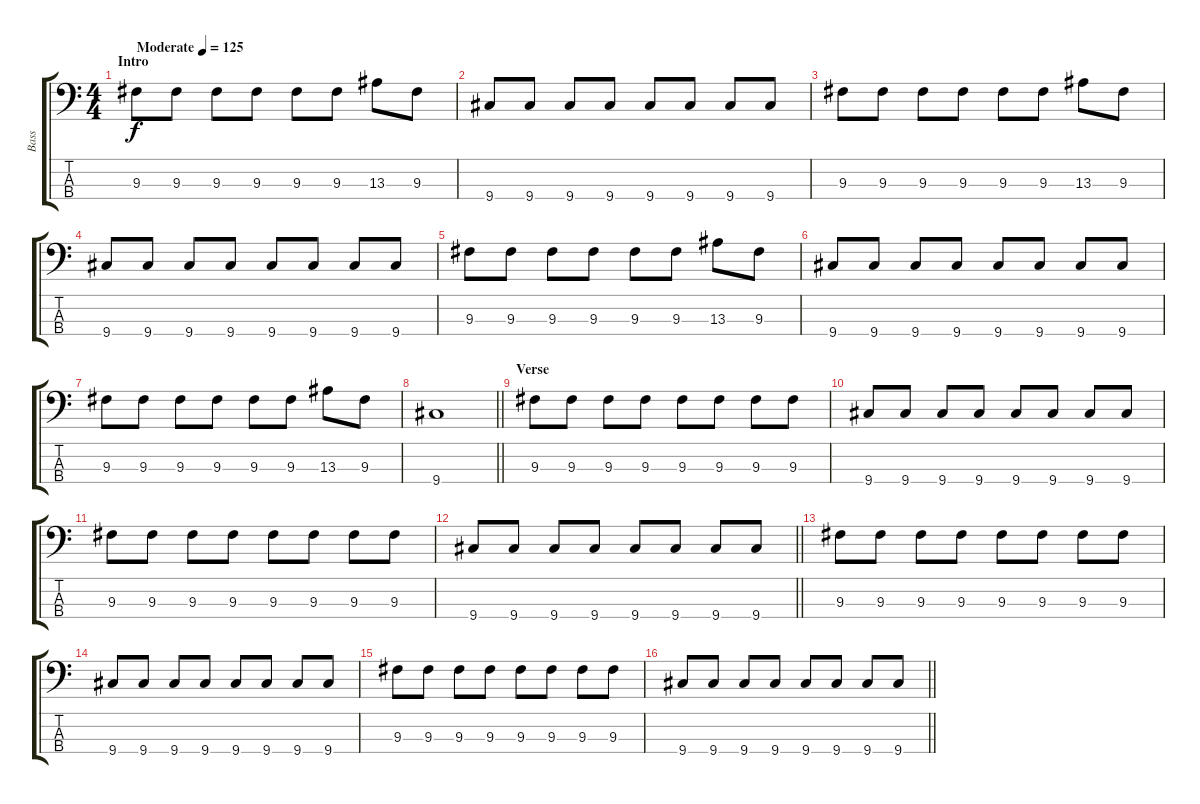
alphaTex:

\track ("Bass" "Bass") {instrument electricbasspick}
\staff {score tabs}
\tuning (G2 D2 A1 E1) {hide}
\ts (4 4)
\section ("" "Intro")
\tempo (125 "Moderate")
\clef f4
\ks c
9.3.8{dy f instrument electricbasspick} 9.3.8 9.3.8 9.3.8 9.3.8 9.3.8 13.3.8 9.3.8 |
9.4.8 9.4.8 9.4.8 9.4.8 9.4.8 9.4.8 9.4.8 9.4.8 |
9.3.8 9.3.8 9.3.8 9.3.8 9.3.8 9.3.8 13.3.8 9.3.8 |
9.4.8 9.4.8 9.4.8 9.4.8 9.4.8 9.4.8 9.4.8 9.4.8 |
9.3.8 9.3.8 9.3.8 9.3.8 9.3.8 9.3.8 13.3.8 9.3.8 |
9.4.8 9.4.8 9.4.8 9.4.8 9.4.8 9.4.8 9.4.8 9.4.8 |
9.3.8 9.3.8 9.3.8 9.3.8 9.3.8 9.3.8 13.3.8 9.3.8 |
\barLineRight lightlight
9.4.1 |
\section ("" "Verse")
9.3.8 9.3.8 9.3.8 9.3.8 9.3.8 9.3.8 9.3.8 9.3.8 |
9.4.8 9.4.8 9.4.8 9.4.8 9.4.8 9.4.8 9.4.8 9.4.8 |
9.3.8 9.3.8 9.3.8 9.3.8 9.3.8 9.3.8 9.3.8 9.3.8 |
\barLineRight lightlight
9.4.8 9.4.8 9.4.8 9.4.8 9.4.8 9.4.8 9.4.8 9.4.8 |
9.3.8 9.3.8 9.3.8 9.3.8 9.3.8 9.3.8 9.3.8 9.3.8 |
9.4.8 9.4.8 9.4.8 9.4.8 9.4.8 9.4.8 9.4.8 9.4.8 |
9.3.8 9.3.8 9.3.8 9.3.8 9.3.8 9.3.8 9.3.8 9.3.8 |
\barLineRight lightlight
9.4.8 9.4.8 9.4.8 9.4.8 9.4.8 9.4.8 9.4.8 9.4.8
